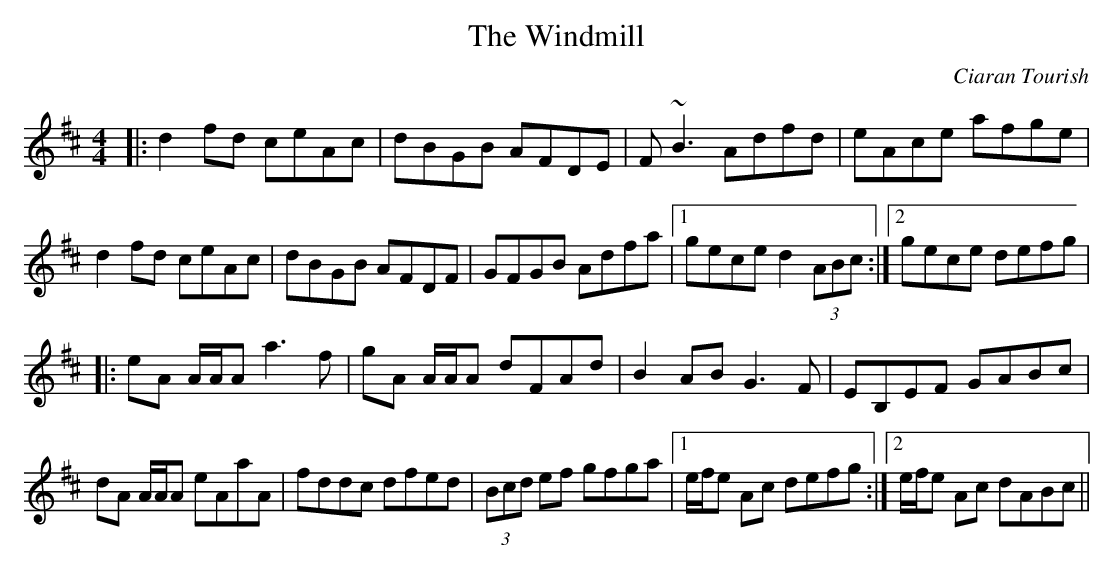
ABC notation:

X:1
T:Windmill, The
M:4/4
L:1/8
C:Ciaran Tourish
K:D
|:\
d2 fd ceAc | dBGB AFDE | F~B3 Adfd | eAce afge |
d2 fd ceAc | dBGB AFDF | GFGB Adfa |1 gece d2 (3ABc :|2 gece defg |
|:\
eA A/2A/2A a3f | gA A/2A/2A dFAd | B2 AB G3 F | EB,EF GABc |
dA A/2A/2A eAaA | fddc dfed | (3Bcd ef gfga |1 e/2f/2e Ac defg :|2 e/2f/2e Ac dABc ||
